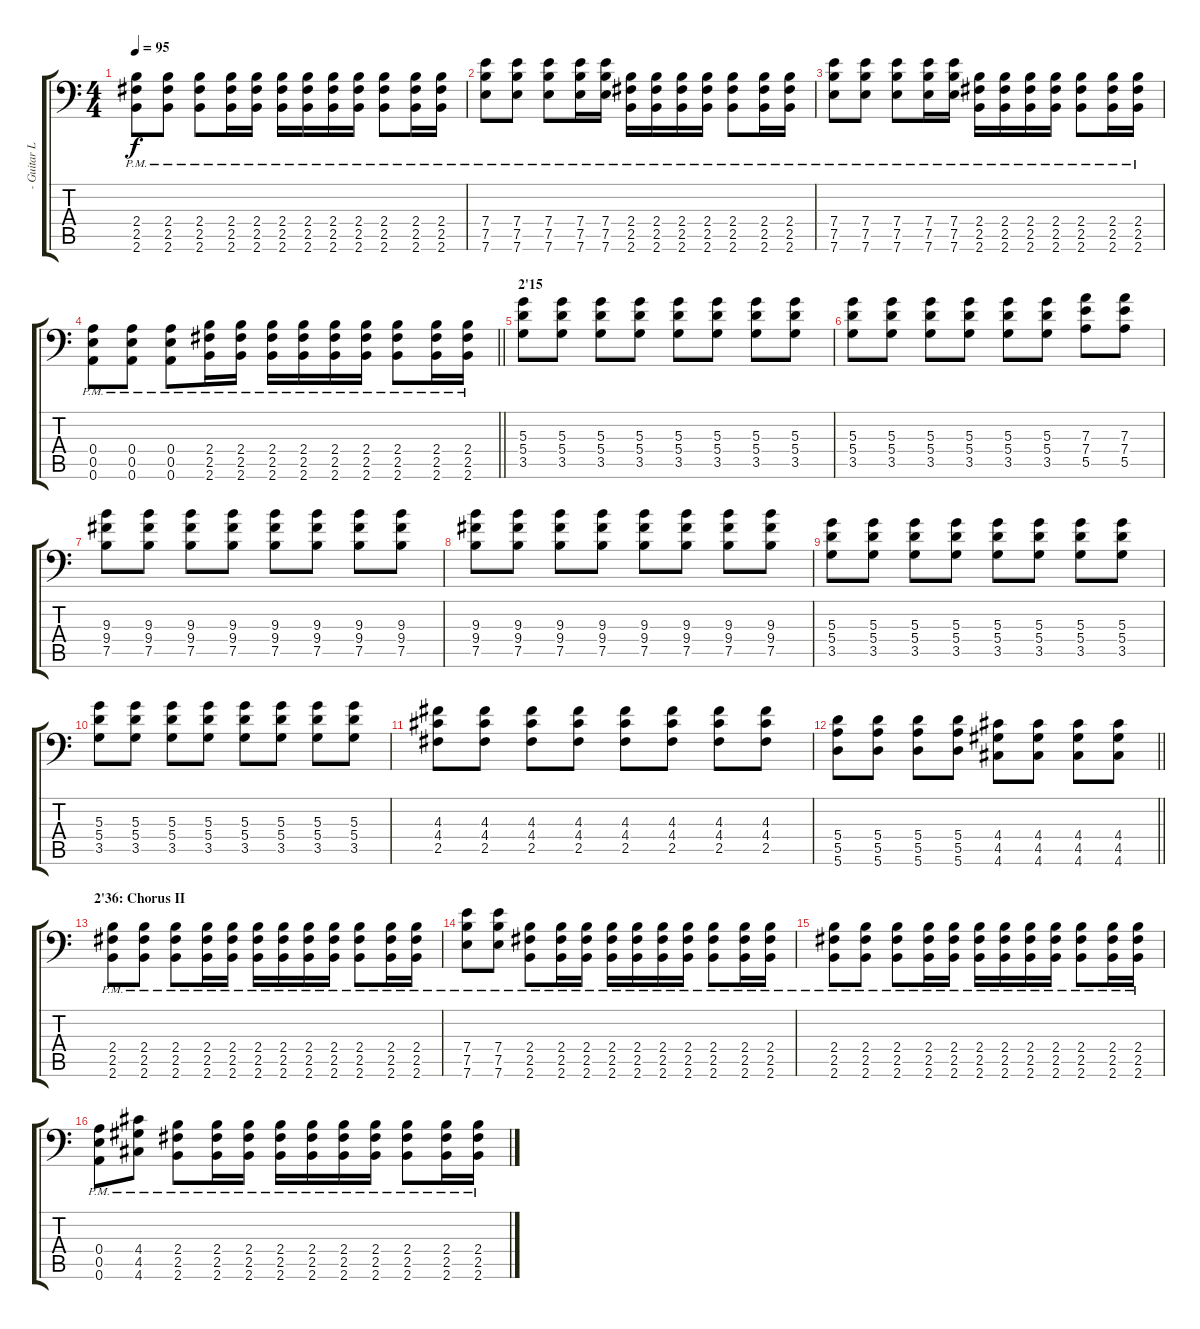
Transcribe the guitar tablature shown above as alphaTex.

\track ("- Guitar Left" "- Guitar L") {instrument distortionguitar}
\staff {score tabs}
\tuning (B3 Gb3 D3 A2 E2 A1) {hide}
\ts (4 4)
\tempo 95
\clef f4
\ks c
(2.4{pm} 2.5{pm} 2.6{pm}).8{dy f} (2.4{pm} 2.5{pm} 2.6{pm}).8 (2.4{pm} 2.5{pm} 2.6{pm}).8 (2.4{pm} 2.5{pm} 2.6{pm}).16 (2.4{pm} 2.5{pm} 2.6{pm}).16 (2.4{pm} 2.5{pm} 2.6{pm}).16 (2.4{pm} 2.5{pm} 2.6{pm}).16 (2.4{pm} 2.5{pm} 2.6{pm}).16 (2.4{pm} 2.5{pm} 2.6{pm}).16 (2.4{pm} 2.5{pm} 2.6{pm}).8 (2.4{pm} 2.5{pm} 2.6{pm}).16 (2.4{pm} 2.5{pm} 2.6{pm}).16 |
(7.4{pm} 7.5{pm} 7.6{pm}).8 (7.4{pm} 7.5{pm} 7.6{pm}).8 (7.4{pm} 7.5{pm} 7.6{pm}).8 (7.4{pm} 7.5{pm} 7.6{pm}).16 (7.4{pm} 7.5{pm} 7.6{pm}).16 (2.4{pm} 2.5{pm} 2.6{pm}).16 (2.4{pm} 2.5{pm} 2.6{pm}).16 (2.4{pm} 2.5{pm} 2.6{pm}).16 (2.4{pm} 2.5{pm} 2.6{pm}).16 (2.4{pm} 2.5{pm} 2.6{pm}).8 (2.4{pm} 2.5{pm} 2.6{pm}).16 (2.4{pm} 2.5{pm} 2.6{pm}).16 |
(7.4{pm} 7.5{pm} 7.6{pm}).8 (7.4{pm} 7.5{pm} 7.6{pm}).8 (7.4{pm} 7.5{pm} 7.6{pm}).8 (7.4{pm} 7.5{pm} 7.6{pm}).16 (7.4{pm} 7.5{pm} 7.6{pm}).16 (2.4{pm} 2.5{pm} 2.6{pm}).16 (2.4{pm} 2.5{pm} 2.6{pm}).16 (2.4{pm} 2.5{pm} 2.6{pm}).16 (2.4{pm} 2.5{pm} 2.6{pm}).16 (2.4{pm} 2.5{pm} 2.6{pm}).8 (2.4{pm} 2.5{pm} 2.6{pm}).16 (2.4{pm} 2.5{pm} 2.6{pm}).16 |
\barLineRight lightlight
(0.4{pm} 0.5{pm} 0.6{pm}).8 (0.4{pm} 0.5{pm} 0.6{pm}).8 (0.4{pm} 0.5{pm} 0.6{pm}).8 (2.4{pm} 2.5{pm} 2.6{pm}).16 (2.4{pm} 2.5{pm} 2.6{pm}).16 (2.4{pm} 2.5{pm} 2.6{pm}).16 (2.4{pm} 2.5{pm} 2.6{pm}).16 (2.4{pm} 2.5{pm} 2.6{pm}).16 (2.4{pm} 2.5{pm} 2.6{pm}).16 (2.4{pm} 2.5{pm} 2.6{pm}).8 (2.4{pm} 2.5{pm} 2.6{pm}).16 (2.4{pm} 2.5{pm} 2.6{pm}).16 |
\section ("" "2'15")
(5.3 5.4 3.5).8 (5.3 5.4 3.5).8 (5.3 5.4 3.5).8 (5.3 5.4 3.5).8 (5.3 5.4 3.5).8 (5.3 5.4 3.5).8 (5.3 5.4 3.5).8 (5.3 5.4 3.5).8 |
(5.3 5.4 3.5).8 (5.3 5.4 3.5).8 (5.3 5.4 3.5).8 (5.3 5.4 3.5).8 (5.3 5.4 3.5).8 (5.3 5.4 3.5).8 (7.3 7.4 5.5).8 (7.3 7.4 5.5).8 |
(9.3 9.4 7.5).8 (9.3 9.4 7.5).8 (9.3 9.4 7.5).8 (9.3 9.4 7.5).8 (9.3 9.4 7.5).8 (9.3 9.4 7.5).8 (9.3 9.4 7.5).8 (9.3 9.4 7.5).8 |
(9.3 9.4 7.5).8 (9.3 9.4 7.5).8 (9.3 9.4 7.5).8 (9.3 9.4 7.5).8 (9.3 9.4 7.5).8 (9.3 9.4 7.5).8 (9.3 9.4 7.5).8 (9.3 9.4 7.5).8 |
(5.3 5.4 3.5).8 (5.3 5.4 3.5).8 (5.3 5.4 3.5).8 (5.3 5.4 3.5).8 (5.3 5.4 3.5).8 (5.3 5.4 3.5).8 (5.3 5.4 3.5).8 (5.3 5.4 3.5).8 |
(5.3 5.4 3.5).8 (5.3 5.4 3.5).8 (5.3 5.4 3.5).8 (5.3 5.4 3.5).8 (5.3 5.4 3.5).8 (5.3 5.4 3.5).8 (5.3 5.4 3.5).8 (5.3 5.4 3.5).8 |
(4.3 4.4 2.5).8 (4.3 4.4 2.5).8 (4.3 4.4 2.5).8 (4.3 4.4 2.5).8 (4.3 4.4 2.5).8 (4.3 4.4 2.5).8 (4.3 4.4 2.5).8 (4.3 4.4 2.5).8 |
\barLineRight lightlight
(5.4 5.5 5.6).8 (5.4 5.5 5.6).8 (5.4 5.5 5.6).8 (5.4 5.5 5.6).8 (4.4 4.5 4.6).8 (4.4 4.5 4.6).8 (4.4 4.5 4.6).8 (4.4 4.5 4.6).8 |
\section ("" "2'36: Chorus II")
(2.4{pm} 2.5{pm} 2.6{pm}).8 (2.4{pm} 2.5{pm} 2.6{pm}).8 (2.4{pm} 2.5{pm} 2.6{pm}).8 (2.4{pm} 2.5{pm} 2.6{pm}).16 (2.4{pm} 2.5{pm} 2.6{pm}).16 (2.4{pm} 2.5{pm} 2.6{pm}).16 (2.4{pm} 2.5{pm} 2.6{pm}).16 (2.4{pm} 2.5{pm} 2.6{pm}).16 (2.4{pm} 2.5{pm} 2.6{pm}).16 (2.4{pm} 2.5{pm} 2.6{pm}).8 (2.4{pm} 2.5{pm} 2.6{pm}).16 (2.4{pm} 2.5{pm} 2.6{pm}).16 |
(7.4{pm} 7.5{pm} 7.6{pm}).8 (7.4{pm} 7.5{pm} 7.6{pm}).8 (2.4{pm} 2.5{pm} 2.6{pm}).8 (2.4{pm} 2.5{pm} 2.6{pm}).16 (2.4{pm} 2.5{pm} 2.6{pm}).16 (2.4{pm} 2.5{pm} 2.6{pm}).16 (2.4{pm} 2.5{pm} 2.6{pm}).16 (2.4{pm} 2.5{pm} 2.6{pm}).16 (2.4{pm} 2.5{pm} 2.6{pm}).16 (2.4{pm} 2.5{pm} 2.6{pm}).8 (2.4{pm} 2.5{pm} 2.6{pm}).16 (2.4{pm} 2.5{pm} 2.6{pm}).16 |
(2.4{pm} 2.5{pm} 2.6{pm}).8 (2.4{pm} 2.5{pm} 2.6{pm}).8 (2.4{pm} 2.5{pm} 2.6{pm}).8 (2.4{pm} 2.5{pm} 2.6{pm}).16 (2.4{pm} 2.5{pm} 2.6{pm}).16 (2.4{pm} 2.5{pm} 2.6{pm}).16 (2.4{pm} 2.5{pm} 2.6{pm}).16 (2.4{pm} 2.5{pm} 2.6{pm}).16 (2.4{pm} 2.5{pm} 2.6{pm}).16 (2.4{pm} 2.5{pm} 2.6{pm}).8 (2.4{pm} 2.5{pm} 2.6{pm}).16 (2.4{pm} 2.5{pm} 2.6{pm}).16 |
(0.4{pm} 0.5{pm} 0.6{pm}).8 (4.4{pm} 4.5{pm} 4.6{pm}).8 (2.4{pm} 2.5{pm} 2.6{pm}).8 (2.4{pm} 2.5{pm} 2.6{pm}).16 (2.4{pm} 2.5{pm} 2.6{pm}).16 (2.4{pm} 2.5{pm} 2.6{pm}).16 (2.4{pm} 2.5{pm} 2.6{pm}).16 (2.4{pm} 2.5{pm} 2.6{pm}).16 (2.4{pm} 2.5{pm} 2.6{pm}).16 (2.4{pm} 2.5{pm} 2.6{pm}).8 (2.4{pm} 2.5{pm} 2.6{pm}).16 (2.4{pm} 2.5{pm} 2.6{pm}).16
